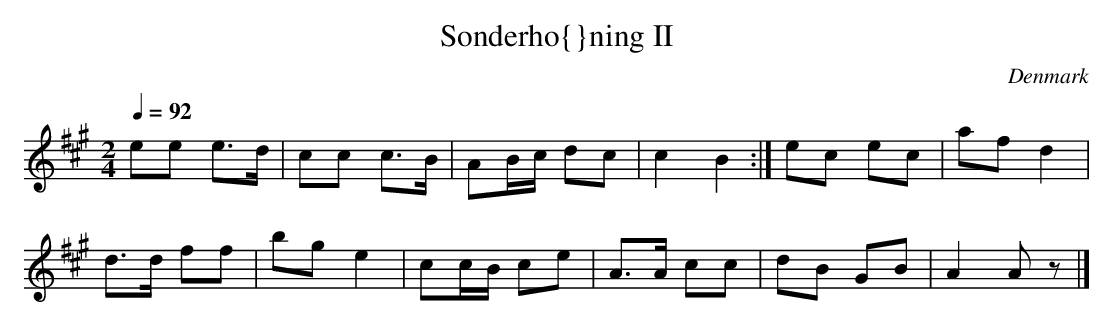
X:1
T:Sonderh\o{}ning II
Q:1/4=92
M:2/4
L:1/8
O:Denmark
K:A
ee e>d| cc c>B| AB/c/ dc| c2 B2 :|\
ec ec| af d2|
d>d ff| bg e2|\
cc/B/ ce| A>A cc| dB GB| A2 Az|]
